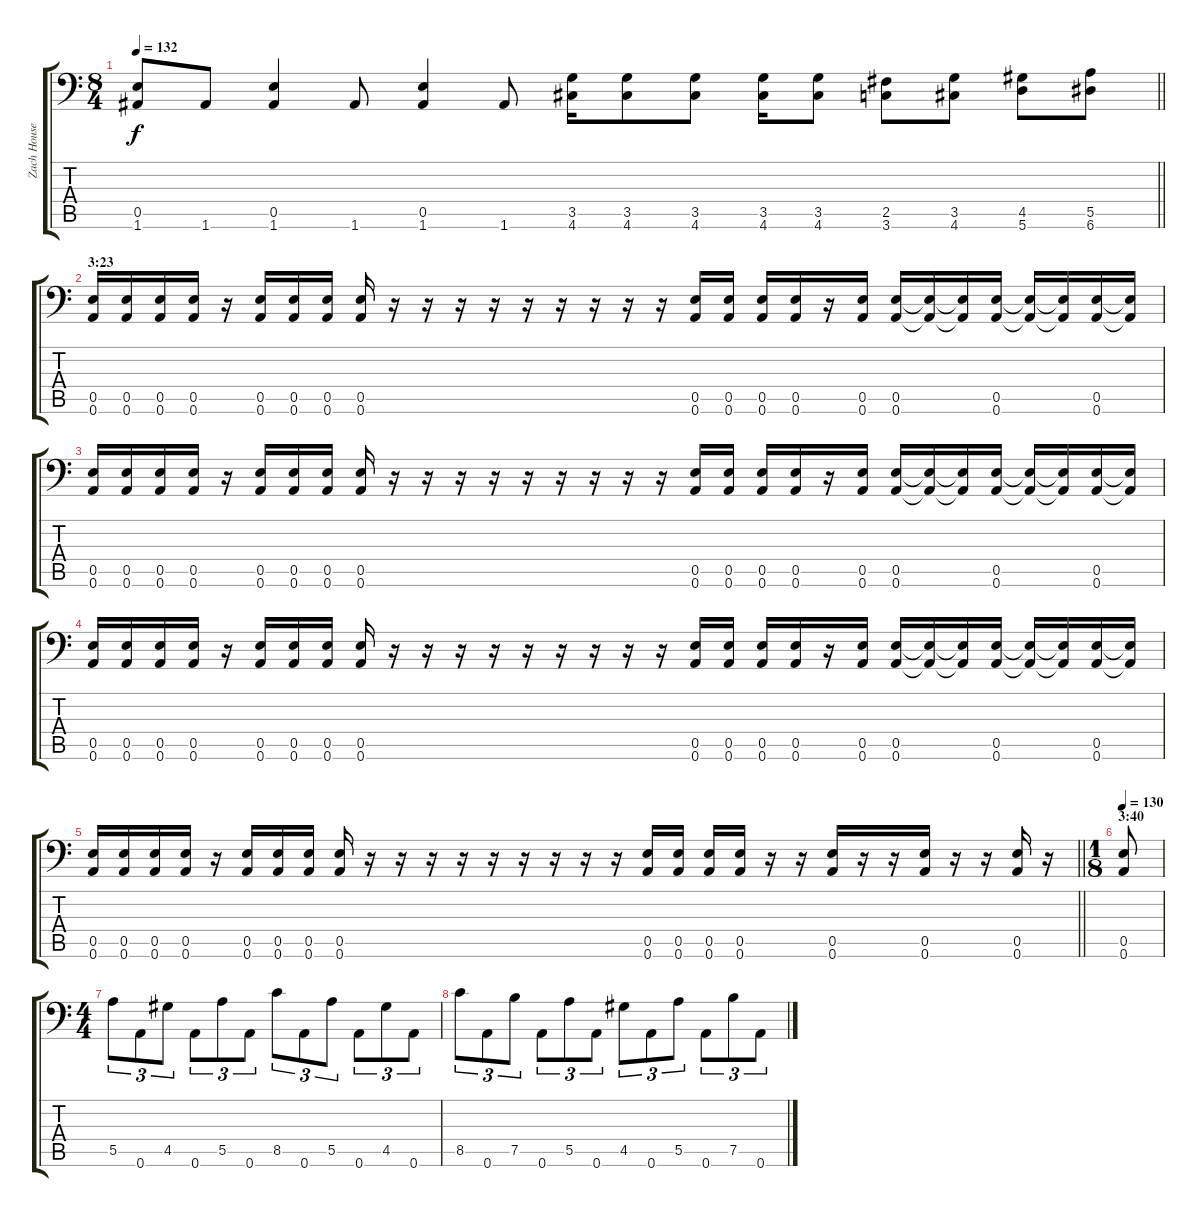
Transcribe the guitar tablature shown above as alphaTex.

\track ("Zach Householder" "Zach House") {instrument distortionguitar}
\staff {score tabs}
\tuning (B3 Gb3 D3 A2 E2 A1) {hide}
\ts (8 4)
\tempo 132
\clef f4
\barLineRight lightlight
\ks c
(0.5{t} 1.6{t}).8{dy f} 1.6.8 (0.5 1.6).4 1.6.8 (0.5 1.6).4 1.6.8 (3.5 4.6).16 (3.5 4.6).8 (3.5 4.6).8 (3.5 4.6).16 (3.5 4.6).8 (2.5 3.6).8 (3.5 4.6).8 (4.5 5.6).8 (5.5 6.6).8 |
\section ("" "3:23")
(0.5 0.6).16 (0.5 0.6).16 (0.5 0.6).16 (0.5 0.6).16 r.16 (0.5 0.6).16 (0.5 0.6).16 (0.5 0.6).16 (0.5 0.6).16 r.16 r.16 r.16 r.16 r.16 r.16 r.16 r.16 r.16 (0.5 0.6).16 (0.5 0.6).16 (0.5 0.6).16 (0.5 0.6).16 r.16 (0.5 0.6).16 (0.5 0.6).16 (0.5{t} 0.6{t}).16 (0.5{t} 0.6{t}).16 (0.5 0.6).16 (0.5{t} 0.6{t}).16 (0.5{t} 0.6{t}).16 (0.5 0.6).16 (0.5{t} 0.6{t}).16 |
(0.5 0.6).16 (0.5 0.6).16 (0.5 0.6).16 (0.5 0.6).16 r.16 (0.5 0.6).16 (0.5 0.6).16 (0.5 0.6).16 (0.5 0.6).16 r.16 r.16 r.16 r.16 r.16 r.16 r.16 r.16 r.16 (0.5 0.6).16 (0.5 0.6).16 (0.5 0.6).16 (0.5 0.6).16 r.16 (0.5 0.6).16 (0.5 0.6).16 (0.5{t} 0.6{t}).16 (0.5{t} 0.6{t}).16 (0.5 0.6).16 (0.5{t} 0.6{t}).16 (0.5{t} 0.6{t}).16 (0.5 0.6).16 (0.5{t} 0.6{t}).16 |
(0.5 0.6).16 (0.5 0.6).16 (0.5 0.6).16 (0.5 0.6).16 r.16 (0.5 0.6).16 (0.5 0.6).16 (0.5 0.6).16 (0.5 0.6).16 r.16 r.16 r.16 r.16 r.16 r.16 r.16 r.16 r.16 (0.5 0.6).16 (0.5 0.6).16 (0.5 0.6).16 (0.5 0.6).16 r.16 (0.5 0.6).16 (0.5 0.6).16 (0.5{t} 0.6{t}).16 (0.5{t} 0.6{t}).16 (0.5 0.6).16 (0.5{t} 0.6{t}).16 (0.5{t} 0.6{t}).16 (0.5 0.6).16 (0.5{t} 0.6{t}).16 |
\barLineRight lightlight
(0.5 0.6).16 (0.5 0.6).16 (0.5 0.6).16 (0.5 0.6).16 r.16 (0.5 0.6).16 (0.5 0.6).16 (0.5 0.6).16 (0.5 0.6).16 r.16 r.16 r.16 r.16 r.16 r.16 r.16 r.16 r.16 (0.5 0.6).16 (0.5 0.6).16 (0.5 0.6).16 (0.5 0.6).16 r.16 r.16 (0.5 0.6).16 r.16 r.16 (0.5 0.6).16 r.16 r.16 (0.5 0.6).16 r.16 |
\ts (1 8)
\section ("" "3:40")
\tempo 130
(0.5 0.6).8 |
\ts (4 4)
5.5.8{tu (3 2)} 0.6.8{tu (3 2)} 4.5.8{tu (3 2)} 0.6.8{tu (3 2)} 5.5.8{tu (3 2)} 0.6.8{tu (3 2)} 8.5.8{tu (3 2)} 0.6.8{tu (3 2)} 5.5.8{tu (3 2)} 0.6.8{tu (3 2)} 4.5.8{tu (3 2)} 0.6.8{tu (3 2)} |
8.5.8{tu (3 2)} 0.6.8{tu (3 2)} 7.5.8{tu (3 2)} 0.6.8{tu (3 2)} 5.5.8{tu (3 2)} 0.6.8{tu (3 2)} 4.5.8{tu (3 2)} 0.6.8{tu (3 2)} 5.5.8{tu (3 2)} 0.6.8{tu (3 2)} 7.5.8{tu (3 2)} 0.6.8{tu (3 2)}
